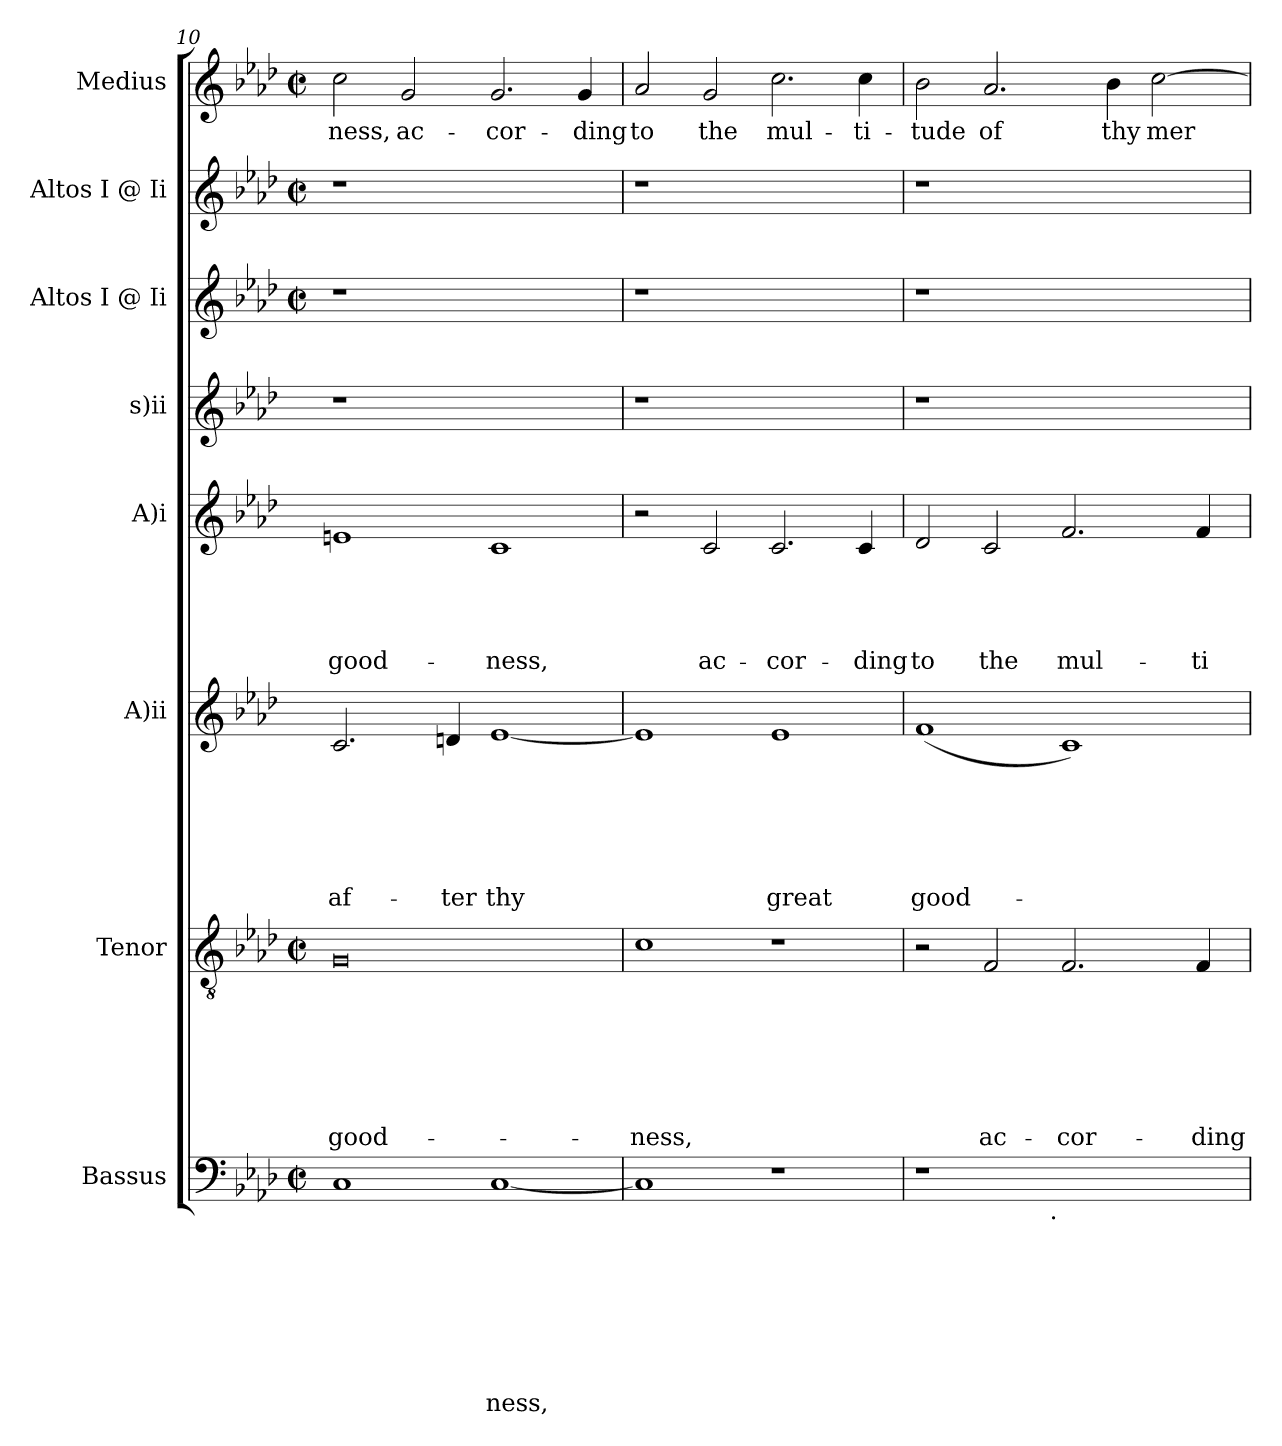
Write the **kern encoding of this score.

**kern	**text	**text	**text	**text	**text	**text	**text	**text	**kern	**text	**text	**text	**text	**text	**text	**text	**kern	**text	**text	**text	**text	**text	**text	**kern	**text	**text	**text	**text	**text	**kern	**kern	**kern	**kern	**text
*part8	*part8	*part8	*part8	*part8	*part8	*part8	*part8	*part8	*part7	*part7	*part7	*part7	*part7	*part7	*part7	*part7	*part6	*part6	*part6	*part6	*part6	*part6	*part6	*part5	*part5	*part5	*part5	*part5	*part5	*part4	*part3	*part2	*part1	*part1
*staff8	*staff8	*staff8	*staff8	*staff8	*staff8	*staff8	*staff8	*staff8	*staff7	*staff7	*staff7	*staff7	*staff7	*staff7	*staff7	*staff7	*staff6	*staff6	*staff6	*staff6	*staff6	*staff6	*staff6	*staff5	*staff5	*staff5	*staff5	*staff5	*staff5	*staff4	*staff3	*staff2	*staff1	*staff1
*I"Bassus	*	*	*	*	*	*	*	*	*I"Tenor	*	*	*	*	*	*	*	*I"A)ii	*	*	*	*	*	*	*I"A)i	*	*	*	*	*	*I"s)ii	*I"Altos I @ Ii	*I"Altos I @ Ii	*I"Medius	*
*I'B	*	*	*	*	*	*	*	*	*I'T	*	*	*	*	*	*	*	*I'A)ii	*	*	*	*	*	*	*I'A)i	*	*	*	*	*	*I's)ii	*	*	*	*
*clefF4	*	*	*	*	*	*	*	*	*clefGv2	*	*	*	*	*	*	*	*clefG2	*	*	*	*	*	*	*clefG2	*	*	*	*	*	*clefG2	*clefG2	*clefG2	*clefG2	*
*k[b-e-a-d-]	*	*	*	*	*	*	*	*	*k[b-e-a-d-]	*	*	*	*	*	*	*	*k[b-e-a-d-]	*	*	*	*	*	*	*k[b-e-a-d-]	*	*	*	*	*	*k[b-e-a-d-]	*k[b-e-a-d-]	*k[b-e-a-d-]	*k[b-e-a-d-]	*
*A-:	*	*	*	*	*	*	*	*	*A-:	*	*	*	*	*	*	*	*A-:	*	*	*	*	*	*	*A-:	*	*	*	*	*	*A-:	*A-:	*A-:	*A-:	*
*M2/2	*	*	*	*	*	*	*	*	*M2/2	*	*	*	*	*	*	*	*	*	*	*	*	*	*	*	*	*	*	*	*	*	*M2/2	*M2/2	*M2/2	*
*met(c|)	*	*	*	*	*	*	*	*	*met(c|)	*	*	*	*	*	*	*	*	*	*	*	*	*	*	*	*	*	*	*	*	*	*met(c|)	*met(c|)	*met(c|)	*
=10	=10	=10	=10	=10	=10	=10	=10	=10	=10	=10	=10	=10	=10	=10	=10	=10	=10	=10	=10	=10	=10	=10	=10	=10	=10	=10	=10	=10	=10	=10	=10	=10	=10	=10
!	!	!	!	!	!	!	!	!	!	!	!	!	!	!	!	!LO:LY:b	!	!	!	!	!	!	!LO:LY:b	!	!	!	!	!	!LO:LY:b	!	!	!	!	!LO:LY:b
1C	.	.	.	.	.	.	.	.	0G	.	.	.	.	.	.	good-	2.c/	.	.	.	.	.	af-	1en	.	.	.	.	good-	1r	1r	1r	2cc\	-ness,
!	!	!	!	!	!	!	!	!	!	!	!	!	!	!	!	!	!	!	!	!	!	!	!	!	!	!	!	!	!	!	!	!	!	!LO:LY:b
.	.	.	.	.	.	.	.	.	.	.	.	.	.	.	.	.	.	.	.	.	.	.	.	.	.	.	.	.	.	.	.	.	2g/	ac-
!	!	!	!	!	!	!	!	!	!	!	!	!	!	!	!	!	!	!	!	!	!	!	!LO:LY:b	!	!	!	!	!	!	!	!	!	!	!
.	.	.	.	.	.	.	.	.	.	.	.	.	.	.	.	.	4dn/	.	.	.	.	.	-ter	.	.	.	.	.	.	.	.	.	.	.
!	!	!	!	!	!	!	!	!LO:LY:b	!	!	!	!	!	!	!	!	!	!	!	!	!	!	!LO:LY:b	!	!	!	!	!	!LO:LY:b	!	!	!	!	!LO:LY:b
[>1C	.	.	.	.	.	.	.	-ness,	.	.	.	.	.	.	.	.	[>1e-	.	.	.	.	.	thy	1c	.	.	.	.	-ness,	1ryy	1ryy	1ryy	2.g/	-cor-
!	!	!	!	!	!	!	!	!	!	!	!	!	!	!	!	!	!	!	!	!	!	!	!	!	!	!	!	!	!	!	!	!	!	!LO:LY:b
.	.	.	.	.	.	.	.	.	.	.	.	.	.	.	.	.	.	.	.	.	.	.	.	.	.	.	.	.	.	.	.	.	4g/	-ding
!!LO:PB:g=z
=11	=11	=11	=11	=11	=11	=11	=11	=11	=11	=11	=11	=11	=11	=11	=11	=11	=11	=11	=11	=11	=11	=11	=11	=11	=11	=11	=11	=11	=11	=11	=11	=11	=11	=11
!	!	!	!	!	!	!	!	!	!	!	!	!	!	!	!	!LO:LY:b	!	!	!	!	!	!	!	!	!	!	!	!	!	!	!	!	!	!LO:LY:b
1C]	.	.	.	.	.	.	.	.	1c	.	.	.	.	.	.	-ness,	1e-]	.	.	.	.	.	.	2r	.	.	.	.	.	1r	1r	1r	2a-/	to
!	!	!	!	!	!	!	!	!	!	!	!	!	!	!	!	!	!	!	!	!	!	!	!	!	!	!	!	!	!LO:LY:b	!	!	!	!	!LO:LY:b
.	.	.	.	.	.	.	.	.	.	.	.	.	.	.	.	.	.	.	.	.	.	.	.	2c/	.	.	.	.	ac-	.	.	.	2g/	the
!	!	!	!	!	!	!	!	!	!	!	!	!	!	!	!	!	!	!	!	!	!	!	!LO:LY:b	!	!	!	!	!	!LO:LY:b	!	!	!	!	!LO:LY:b
1r	.	.	.	.	.	.	.	.	1r	.	.	.	.	.	.	.	1e-	.	.	.	.	.	great	2.c/	.	.	.	.	-cor-	1ryy	1ryy	1ryy	2.cc\	mul-
!	!	!	!	!	!	!	!	!	!	!	!	!	!	!	!	!	!	!	!	!	!	!	!	!	!	!	!	!	!LO:LY:b	!	!	!	!	!LO:LY:b
.	.	.	.	.	.	.	.	.	.	.	.	.	.	.	.	.	.	.	.	.	.	.	.	4c/	.	.	.	.	-ding	.	.	.	4cc\	-ti-
=12	=12	=12	=12	=12	=12	=12	=12	=12	=12	=12	=12	=12	=12	=12	=12	=12	=12	=12	=12	=12	=12	=12	=12	=12	=12	=12	=12	=12	=12	=12	=12	=12	=12	=12
!	!	!	!	!	!	!	!	!	!	!	!	!	!	!	!	!	!	!	!	!	!	!	!LO:LY:b	!	!	!	!	!	!LO:LY:b	!	!	!	!	!LO:LY:b
*^	*	*	*	*	*	*	*	*	*	*	*	*	*	*	*	*	*	*	*	*	*	*	*	*	*	*	*	*	*	*	*	*	*	*
1r	2ryy	.	.	.	.	.	.	.	.	2r	.	.	.	.	.	.	.	(<1f	.	.	.	.	.	good-	2d-/	.	.	.	.	to	1r	1r	1r	2b-\	-tude
!	!	!	!	!	!	!	!	!	!	!	!	!	!	!	!	!	!LO:LY:b	!	!	!	!	!	!	!	!	!	!	!	!	!LO:LY:b	!	!	!	!	!LO:LY:b
.	4...ryy	.	.	.	.	.	.	.	.	2F/	.	.	.	.	.	.	ac-	.	.	.	.	.	.	.	2c/	.	.	.	.	the	.	.	.	2.a-/	of
!	!LO:TX:b:t=.	!	!	!	!	!	!	!	!	!	!	!	!	!	!	!	!	!	!	!	!	!	!	!	!	!	!	!	!	!	!	!	!	!	!
.	1ryy	.	.	.	.	.	.	.	.	.	.	.	.	.	.	.	.	.	.	.	.	.	.	.	.	.	.	.	.	.	.	.	.	.	.
!	!	!	!	!	!	!	!	!	!	!	!	!	!	!	!	!	!LO:LY:b	!	!	!	!	!	!	!	!	!	!	!	!	!LO:LY:b	!	!	!	!	!
1ryy	.	.	.	.	.	.	.	.	.	2.F/	.	.	.	.	.	.	-cor-	1c)	.	.	.	.	.	.	2.f/	.	.	.	.	mul-	1ryy	1ryy	1ryy	.	.
!	!	!	!	!	!	!	!	!	!	!	!	!	!	!	!	!	!	!	!	!	!	!	!	!	!	!	!	!	!	!	!	!	!	!	!LO:LY:b
.	.	.	.	.	.	.	.	.	.	.	.	.	.	.	.	.	.	.	.	.	.	.	.	.	.	.	.	.	.	.	.	.	.	4b-\	thy
!	!	!	!	!	!	!	!	!	!	!	!	!	!	!	!	!	!	!	!	!	!	!	!	!	!	!	!	!	!	!	!	!	!	!	!LO:LY:b
.	.	.	.	.	.	.	.	.	.	.	.	.	.	.	.	.	.	.	.	.	.	.	.	.	.	.	.	.	.	.	.	.	.	[>2cc\	mer-
!	!	!	!	!	!	!	!	!	!	!	!	!	!	!	!	!	!LO:LY:b	!	!	!	!	!	!	!	!	!	!	!	!	!LO:LY:b	!	!	!	!	!
.	.	.	.	.	.	.	.	.	.	4F/	.	.	.	.	.	.	-ding	.	.	.	.	.	.	.	4f/	.	.	.	.	-ti-	.	.	.	.	.
.	32ryy	.	.	.	.	.	.	.	.	.	.	.	.	.	.	.	.	.	.	.	.	.	.	.	.	.	.	.	.	.	.	.	.	.	.
*v	*v	*	*	*	*	*	*	*	*	*	*	*	*	*	*	*	*	*	*	*	*	*	*	*	*	*	*	*	*	*	*	*	*	*	*
=	=	=	=	=	=	=	=	=	=	=	=	=	=	=	=	=	=	=	=	=	=	=	=	=	=	=	=	=	=	=	=	=	=	=
*-	*-	*-	*-	*-	*-	*-	*-	*-	*-	*-	*-	*-	*-	*-	*-	*-	*-	*-	*-	*-	*-	*-	*-	*-	*-	*-	*-	*-	*-	*-	*-	*-	*-	*-
